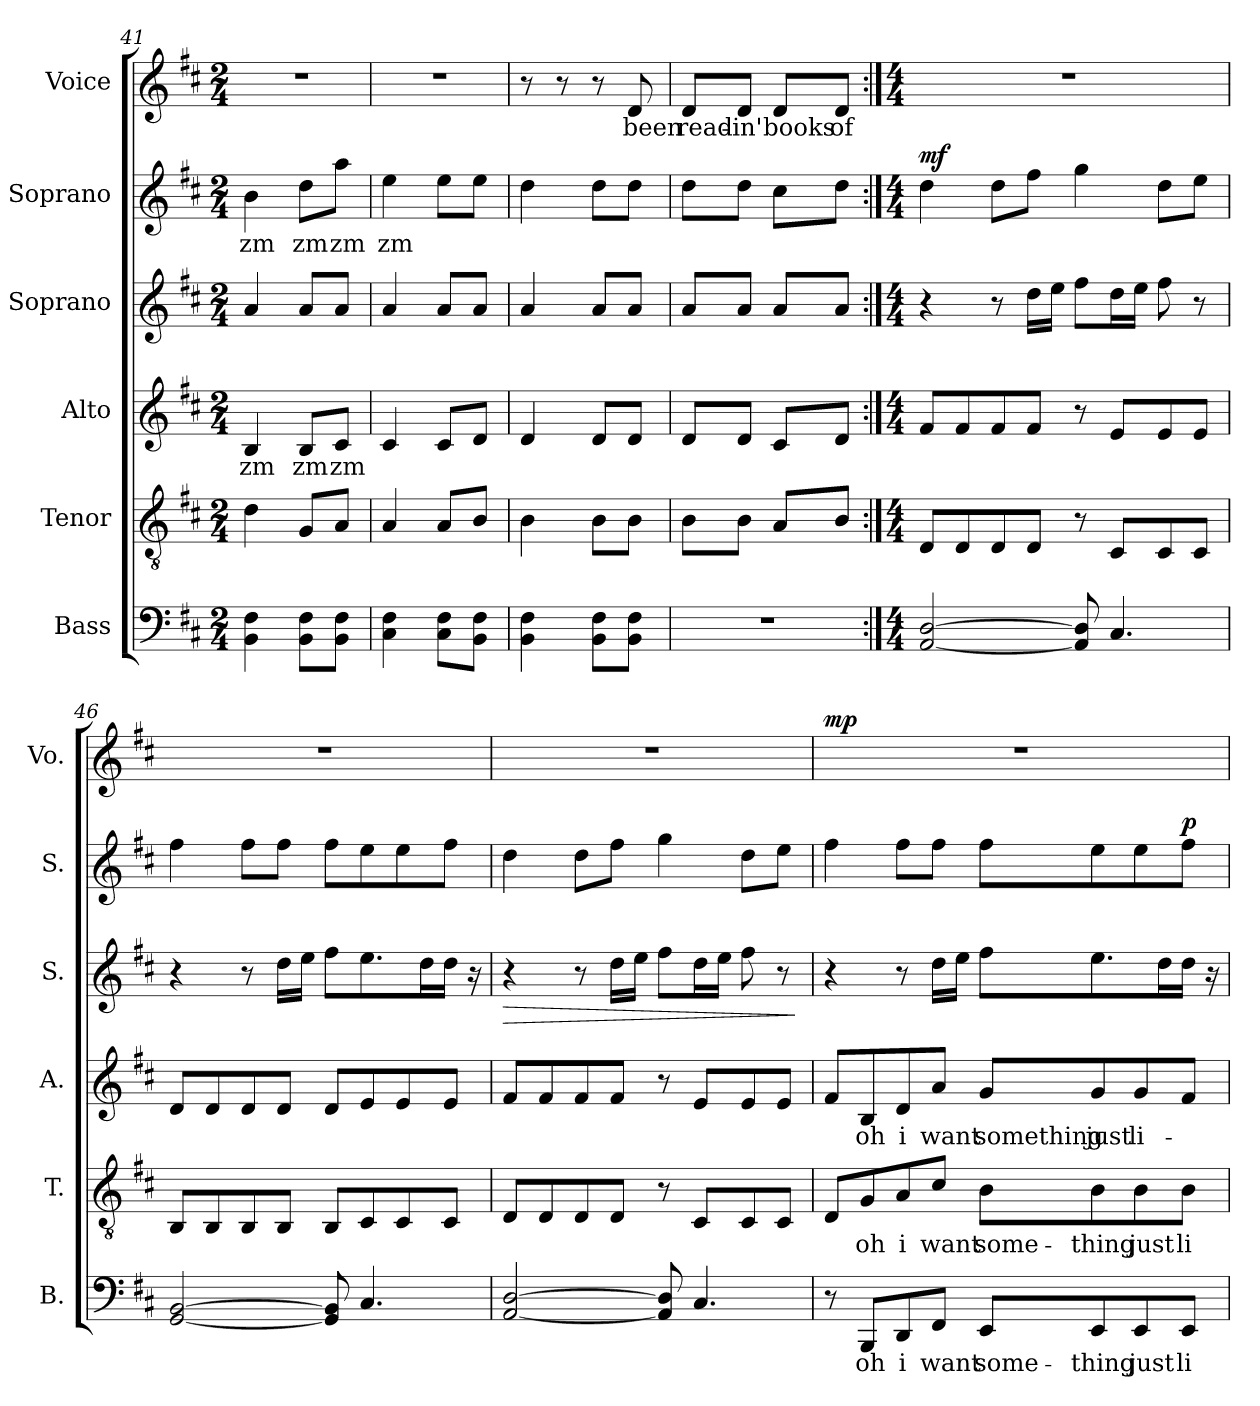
**kern	**text	**kern	**text	**kern	**text	**kern	**dynam	**kern	**text	**dynam	**kern	**text	**dynam
*part6	*part6	*part5	*part5	*part4	*part4	*part3	*part3	*part2	*part2	*part2	*part1	*part1	*part1
*staff6	*staff6	*staff5	*staff5	*staff4	*staff4	*staff3	*staff3	*staff2	*staff2	*staff2	*staff1	*staff1	*staff1
*I"Bass	*	*I"Tenor	*	*I"Alto	*	*I"Soprano	*	*I"Soprano	*	*	*I"Voice	*	*
*I'B.	*	*I'T.	*	*I'A.	*	*I'S.	*	*I'S.	*	*	*I'Vo.	*	*
!!LO:PB:g=z
*clefF4	*	*clefGv2	*	*clefG2	*	*clefG2	*	*clefG2	*	*	*clefG2	*	*
*k[f#c#]	*	*k[f#c#]	*	*k[f#c#]	*	*k[f#c#]	*	*k[f#c#]	*	*	*k[f#c#]	*	*
*M2/4	*	*M2/4	*	*M2/4	*	*M2/4	*	*M2/4	*	*	*M2/4	*	*
=41	=41	=41	=41	=41	=41	=41	=41	=41	=41	=41	=41	=41	=41
4BB\ 4F#\	.	4d\	.	4B/	zm	4a/	.	4b\	zm	.	2r	.	.
8BB\ 8F#\L	.	8G/L	.	8B/L	zm	8a/L	.	8dd\L	zm	.	.	.	.
8BB\ 8F#\J	.	8A/J	.	8c#/J	zm	8a/J	.	8aa\J	zm	.	.	.	.
=42	=42	=42	=42	=42	=42	=42	=42	=42	=42	=42	=42	=42	=42
4C#\ 4F#\	.	4A/	.	4c#/	.	4a/	.	4ee\	zm	.	2r	.	.
8C#\ 8F#\L	.	8A/L	.	8c#/L	.	8a/L	.	8ee\L	.	.	.	.	.
8BB\ 8F#\J	.	8B/J	.	8d/J	.	8a/J	.	8ee\J	.	.	.	.	.
=43	=43	=43	=43	=43	=43	=43	=43	=43	=43	=43	=43	=43	=43
4BB\ 4F#\	.	4B\	.	4d/	.	4a/	.	4dd\	.	.	8r	.	.
.	.	.	.	.	.	.	.	.	.	.	8r	.	.
8BB\ 8F#\L	.	8B\L	.	8d/L	.	8a/L	.	8dd\L	.	.	8r	.	.
8BB\ 8F#\J	.	8B\J	.	8d/J	.	8a/J	.	8dd\J	.	.	8d/	been	.
=44	=44	=44	=44	=44	=44	=44	=44	=44	=44	=44	=44	=44	=44
2r	.	8B\L	.	8d/L	.	8a/L	.	8dd\L	.	.	8d/L	read-	.
.	.	8B\J	.	8d/J	.	8a/J	.	8dd\J	.	.	8d/J	-in'	.
.	.	8A/L	.	8c#/L	.	8a/L	.	8cc#\L	.	.	8d/L	books	.
.	.	8B/J	.	8d/J	.	8a/J	.	8dd\J	.	.	8d/J	of	.
=45:|!	=45:|!	=45:|!	=45:|!	=45:|!	=45:|!	=45:|!	=45:|!	=45:|!	=45:|!	=45:|!	=45:|!	=45:|!	=45:|!
*M4/4	*	*M4/4	*	*M4/4	*	*M4/4	*	*M4/4	*	*	*M4/4	*	*
!	!	!	!	!	!	!	!	!	!	!LO:DY:a	!	!	!
[2AA/ [2D/	.	8D/L	.	8f#/L	.	4r	.	4dd\	.	mf	1r	.	.
.	.	8D/	.	8f#/	.	.	.	.	.	.	.	.	.
.	.	8D/	.	8f#/	.	8r	.	8dd\L	.	.	.	.	.
.	.	8D/J	.	8f#/J	.	16dd\LL	.	8ff#\J	.	.	.	.	.
.	.	.	.	.	.	16ee\JJ	.	.	.	.	.	.	.
8AA/] 8D/]	.	8r	.	8r	.	8ff#\L	.	4gg\	.	.	.	.	.
4.C#/	.	8C#/L	.	8e/L	.	16dd\L	.	.	.	.	.	.	.
.	.	.	.	.	.	16ee\JJ	.	.	.	.	.	.	.
.	.	8C#/	.	8e/	.	8ff#\	.	8dd\L	.	.	.	.	.
.	.	8C#/J	.	8e/J	.	8r	.	8ee\J	.	.	.	.	.
!!LO:PB:g=z
=46	=46	=46	=46	=46	=46	=46	=46	=46	=46	=46	=46	=46	=46
[2GG/ [2BB/	.	8BB/L	.	8d/L	.	4r	.	4ff#\	.	.	1r	.	.
.	.	8BB/	.	8d/	.	.	.	.	.	.	.	.	.
.	.	8BB/	.	8d/	.	8r	.	8ff#\L	.	.	.	.	.
.	.	8BB/J	.	8d/J	.	16dd\LL	.	8ff#\J	.	.	.	.	.
.	.	.	.	.	.	16ee\JJ	.	.	.	.	.	.	.
8GG/] 8BB/]	.	8BB/L	.	8d/L	.	8ff#\L	.	8ff#\L	.	.	.	.	.
4.C#/	.	8C#/	.	8e/	.	8.ee\	.	8ee\	.	.	.	.	.
.	.	8C#/	.	8e/	.	.	.	8ee\	.	.	.	.	.
.	.	.	.	.	.	16dd\L	.	.	.	.	.	.	.
.	.	8C#/J	.	8e/J	.	16dd\JJ	.	8ff#\J	.	.	.	.	.
.	.	.	.	.	.	16r	.	.	.	.	.	.	.
=47	=47	=47	=47	=47	=47	=47	=47	=47	=47	=47	=47	=47	=47
!	!	!	!	!	!	!	!LO:HP:b	!	!	!	!	!	!
[2AA/ [2D/	.	8D/L	.	8f#/L	.	4r	>	4dd\	.	.	1r	.	.
.	.	8D/	.	8f#/	.	.	.	.	.	.	.	.	.
.	.	8D/	.	8f#/	.	8r	.	8dd\L	.	.	.	.	.
.	.	8D/J	.	8f#/J	.	16dd\LL	.	8ff#\J	.	.	.	.	.
.	.	.	.	.	.	16ee\JJ	.	.	.	.	.	.	.
8AA/] 8D/]	.	8r	.	8r	.	8ff#\L	.	4gg\	.	.	.	.	.
4.C#/	.	8C#/L	.	8e/L	.	16dd\L	.	.	.	.	.	.	.
.	.	.	.	.	.	16ee\JJ	.	.	.	.	.	.	.
.	.	8C#/	.	8e/	.	8ff#\	.	8dd\L	.	.	.	.	.
.	.	8C#/J	.	8e/J	.	8r	.	8ee\J	.	.	.	.	.
.	.	.	.	.	.	.	]	.	.	.	.	.	.
=48	=48	=48	=48	=48	=48	=48	=48	=48	=48	=48	=48	=48	=48
!	!	!	!	!	!	!	!	!	!	!	!	!	!LO:DY:b
8r	.	8D/L	.	8f#/L	.	4r	.	4ff#\	.	.	1r	.	mp
8BBB/L	oh	8G/	oh	8B/	oh	.	.	.	.	.	.	.	.
8DD/	i	8A/	i	8d/	i	8r	.	8ff#\L	.	.	.	.	.
8FF#/J	want	8c#/J	want	8a/J	want	16dd\LL	.	8ff#\J	.	.	.	.	.
.	.	.	.	.	.	16ee\JJ	.	.	.	.	.	.	.
8EE/L	some-	8B\L	some-	8g/L	something	8ff#\L	.	8ff#\L	.	.	.	.	.
8EE/	-thing	8B\	-thing	8g/	just	8.ee\	.	8ee\	.	.	.	.	.
8EE/	just	8B\	just	8g/	li-	.	.	8ee\	.	.	.	.	.
.	.	.	.	.	.	16dd\L	.	.	.	.	.	.	.
!	!	!	!	!	!	!	!	!	!	!LO:DY:a	!	!	!
8EE/J	li-	8B\J	li-	8f#/J	.	16dd\JJ	.	8ff#\J	.	p	.	.	.
.	.	.	.	.	.	16r	.	.	.	.	.	.	.
=	=	=	=	=	=	=	=	=	=	=	=	=	=
*-	*-	*-	*-	*-	*-	*-	*-	*-	*-	*-	*-	*-	*-
